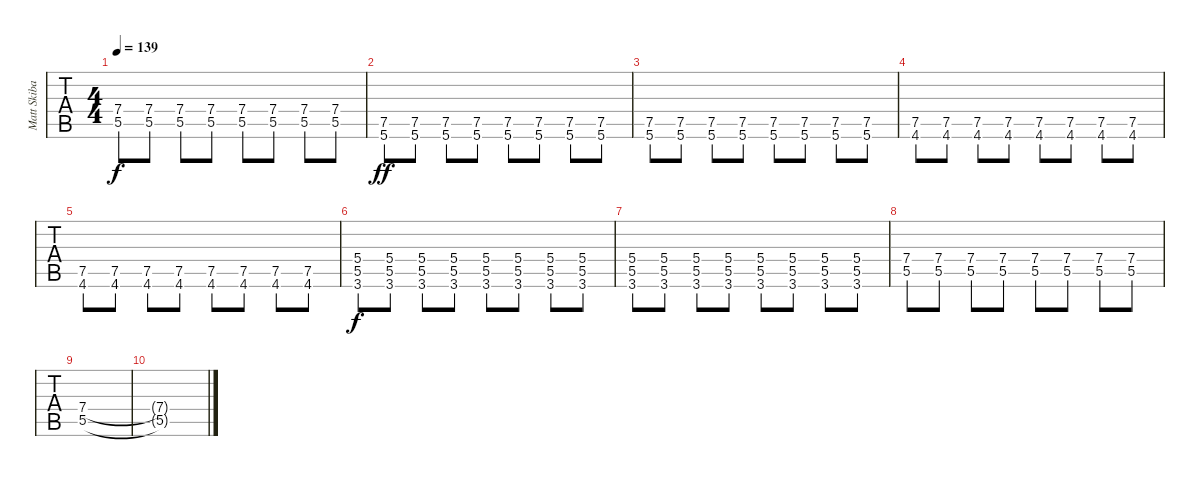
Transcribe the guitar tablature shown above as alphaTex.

\track ("Matt Skiba - Guitar One" "Matt Skiba") {instrument distortionguitar}
\staff {tabs}
\tuning (E4 B3 G3 D3 A2 E2) {hide}
\ts (4 4)
\tempo 139
\clef g2
\ks a
(7.4 5.5).8{dy f} (7.4 5.5).8 (7.4 5.5).8 (7.4 5.5).8 (7.4 5.5).8 (7.4 5.5).8 (7.4 5.5).8 (7.4 5.5).8 |
(7.5 5.6).8{dy ff} (7.5 5.6).8 (7.5 5.6).8 (7.5 5.6).8 (7.5 5.6).8 (7.5 5.6).8 (7.5 5.6).8 (7.5 5.6).8 |
(7.5 5.6).8 (7.5 5.6).8 (7.5 5.6).8 (7.5 5.6).8 (7.5 5.6).8 (7.5 5.6).8 (7.5 5.6).8 (7.5 5.6).8 |
(7.5 4.6).8 (7.5 4.6).8 (7.5 4.6).8 (7.5 4.6).8 (7.5 4.6).8 (7.5 4.6).8 (7.5 4.6).8 (7.5 4.6).8 |
(7.5 4.6).8 (7.5 4.6).8 (7.5 4.6).8 (7.5 4.6).8 (7.5 4.6).8 (7.5 4.6).8 (7.5 4.6).8 (7.5 4.6).8 |
(5.4 5.5 3.6).8{dy f} (5.4 5.5 3.6).8 (5.4 5.5 3.6).8 (5.4 5.5 3.6).8 (5.4 5.5 3.6).8 (5.4 5.5 3.6).8 (5.4 5.5 3.6).8 (5.4 5.5 3.6).8 |
(5.4 5.5 3.6).8 (5.4 5.5 3.6).8 (5.4 5.5 3.6).8 (5.4 5.5 3.6).8 (5.4 5.5 3.6).8 (5.4 5.5 3.6).8 (5.4 5.5 3.6).8 (5.4 5.5 3.6).8 |
(7.4 5.5).8 (7.4 5.5).8 (7.4 5.5).8 (7.4 5.5).8 (7.4 5.5).8 (7.4 5.5).8 (7.4 5.5).8 (7.4 5.5).8 |
(7.4 5.5).1 |
(7.4{t} 5.5{t}).1
